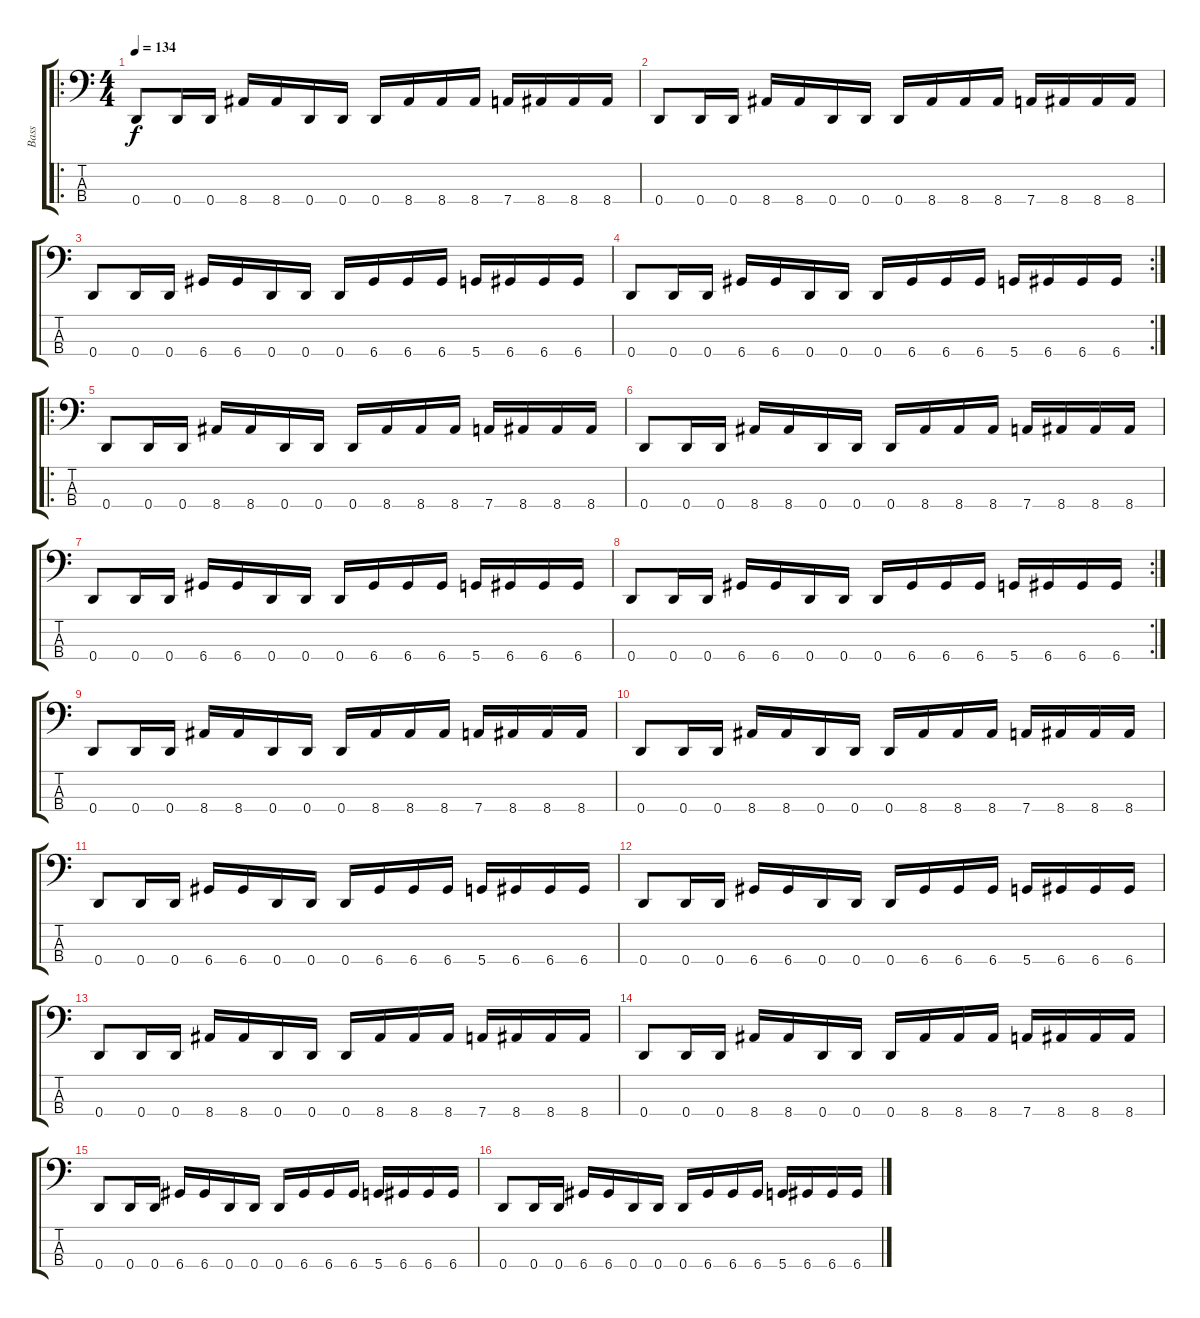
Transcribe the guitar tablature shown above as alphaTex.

\track ("Bass" "Bass") {instrument electricbasspick}
\staff {score tabs}
\tuning (G2 D2 A1 D1) {hide}
\ro
\ts (4 4)
\tempo 134
\clef f4
\ks c
0.4.8{dy f} 0.4.16 0.4.16 8.4.16 8.4.16 0.4.16 0.4.16 0.4.16 8.4.16 8.4.16 8.4.16 7.4.16 8.4.16 8.4.16 8.4.16 |
0.4.8 0.4.16 0.4.16 8.4.16 8.4.16 0.4.16 0.4.16 0.4.16 8.4.16 8.4.16 8.4.16 7.4.16 8.4.16 8.4.16 8.4.16 |
0.4.8 0.4.16 0.4.16 6.4.16 6.4.16 0.4.16 0.4.16 0.4.16 6.4.16 6.4.16 6.4.16 5.4.16 6.4.16 6.4.16 6.4.16 |
\rc 2
0.4.8 0.4.16 0.4.16 6.4.16 6.4.16 0.4.16 0.4.16 0.4.16 6.4.16 6.4.16 6.4.16 5.4.16 6.4.16 6.4.16 6.4.16 |
\ro
0.4.8 0.4.16 0.4.16 8.4.16 8.4.16 0.4.16 0.4.16 0.4.16 8.4.16 8.4.16 8.4.16 7.4.16 8.4.16 8.4.16 8.4.16 |
0.4.8 0.4.16 0.4.16 8.4.16 8.4.16 0.4.16 0.4.16 0.4.16 8.4.16 8.4.16 8.4.16 7.4.16 8.4.16 8.4.16 8.4.16 |
0.4.8 0.4.16 0.4.16 6.4.16 6.4.16 0.4.16 0.4.16 0.4.16 6.4.16 6.4.16 6.4.16 5.4.16 6.4.16 6.4.16 6.4.16 |
\rc 2
0.4.8 0.4.16 0.4.16 6.4.16 6.4.16 0.4.16 0.4.16 0.4.16 6.4.16 6.4.16 6.4.16 5.4.16 6.4.16 6.4.16 6.4.16 |
0.4.8 0.4.16 0.4.16 8.4.16 8.4.16 0.4.16 0.4.16 0.4.16 8.4.16 8.4.16 8.4.16 7.4.16 8.4.16 8.4.16 8.4.16 |
0.4.8 0.4.16 0.4.16 8.4.16 8.4.16 0.4.16 0.4.16 0.4.16 8.4.16 8.4.16 8.4.16 7.4.16 8.4.16 8.4.16 8.4.16 |
0.4.8 0.4.16 0.4.16 6.4.16 6.4.16 0.4.16 0.4.16 0.4.16 6.4.16 6.4.16 6.4.16 5.4.16 6.4.16 6.4.16 6.4.16 |
0.4.8 0.4.16 0.4.16 6.4.16 6.4.16 0.4.16 0.4.16 0.4.16 6.4.16 6.4.16 6.4.16 5.4.16 6.4.16 6.4.16 6.4.16 |
0.4.8 0.4.16 0.4.16 8.4.16 8.4.16 0.4.16 0.4.16 0.4.16 8.4.16 8.4.16 8.4.16 7.4.16 8.4.16 8.4.16 8.4.16 |
0.4.8 0.4.16 0.4.16 8.4.16 8.4.16 0.4.16 0.4.16 0.4.16 8.4.16 8.4.16 8.4.16 7.4.16 8.4.16 8.4.16 8.4.16 |
0.4.8 0.4.16 0.4.16 6.4.16 6.4.16 0.4.16 0.4.16 0.4.16 6.4.16 6.4.16 6.4.16 5.4.16 6.4.16 6.4.16 6.4.16 |
0.4.8 0.4.16 0.4.16 6.4.16 6.4.16 0.4.16 0.4.16 0.4.16 6.4.16 6.4.16 6.4.16 5.4.16 6.4.16 6.4.16 6.4.16
